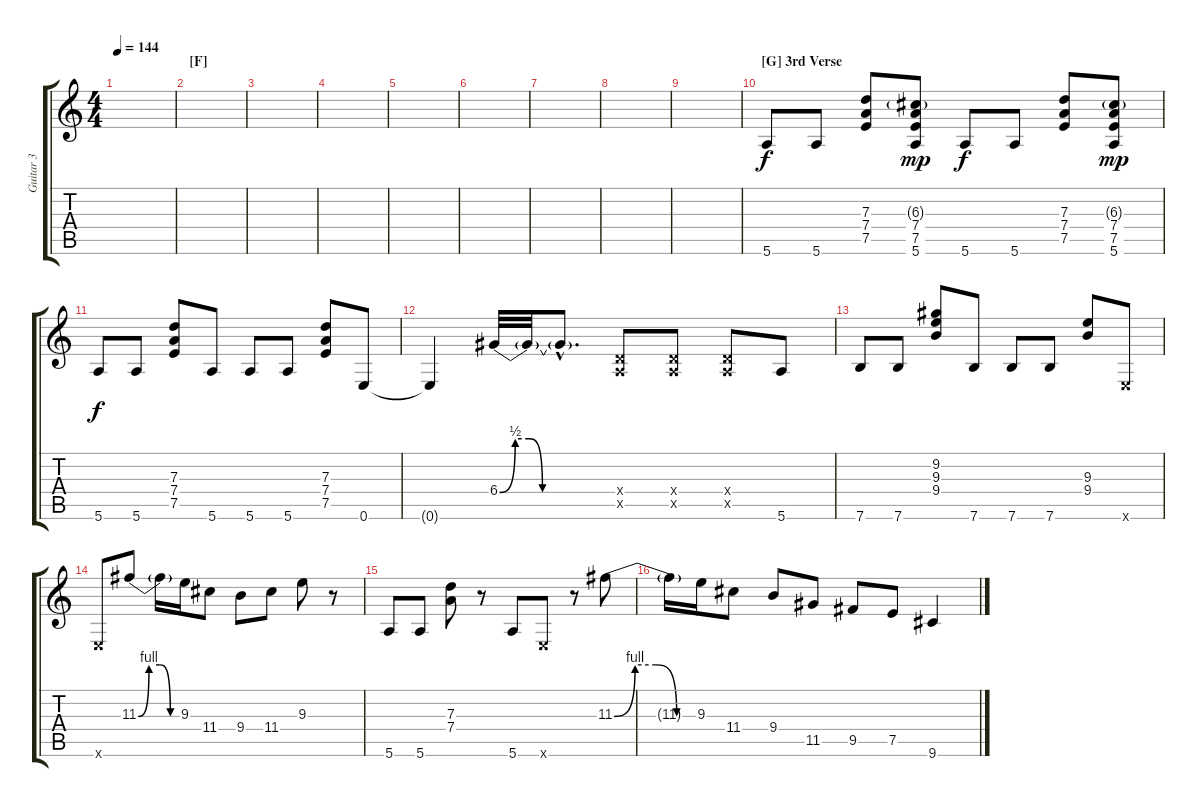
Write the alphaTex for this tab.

\track ("Guitar 3" "Guitar 3") {instrument distortionguitar}
\staff {score tabs}
\tuning (E4 B3 G3 D3 A2 E2) {hide}
\ts (4 4)
\tempo 144
\clef g2
\ks c
|
\section ("" "[F]")
|
|
|
|
|
|
|
|
\section ("" "[G] 3rd Verse")
5.6.8{instrument electricguitarmuted} 5.6.8 (7.3 7.4 7.5).8{instrument distortionguitar} (6.3{g} 7.4 7.5 5.6).8{dy mp} 5.6.8{dy f instrument electricguitarmuted} 5.6.8 (7.3 7.4 7.5).8{instrument distortionguitar} (6.3{g} 7.4 7.5 5.6).8{dy mp} |
5.6.8{dy f instrument electricguitarmuted} 5.6.8 (7.3 7.4 7.5).8{instrument distortionguitar} 5.6.8{instrument electricguitarmuted} 5.6.8 5.6.8 (7.3 7.4 7.5).8{instrument distortionguitar} 0.6.8 |
0.6{t}.4 6.4{be (custom 0 0 8 2 15 2 22 0 60 0)}.32 6.4{t}.32 6.4{hac t}.8{d} (0.4{x} 0.5{x}).8 (0.4{x} 0.5{x}).8 (0.4{x} 0.5{x}).8 5.6.8 |
7.6.8{instrument electricguitarmuted} 7.6.8 (9.2 9.3 9.4).8{instrument distortionguitar} 7.6.8{instrument electricguitarmuted} 7.6.8 7.6.8 (9.3 9.4).8{instrument distortionguitar} 0.6{x}.8 |
0.6{x}.8 11.3{be (custom 0 0 15 4 30 4 45 0 60 0)}.8 11.3{t}.16 9.3.16 11.4.8 9.4.8 11.4.8 9.3.8 r.8 |
5.6.8{instrument electricguitarmuted} 5.6.8 (7.3 7.4).8{instrument distortionguitar} r.8 5.6.8 0.6{x}.8 r.8 11.3{be (custom 0 0 15 4 30 4 45 0 60 0)}.8 |
11.3{t}.16 9.3.16 11.4.8 9.4.8 11.5.8 9.5.8 7.5.8 9.6{ss}.4
